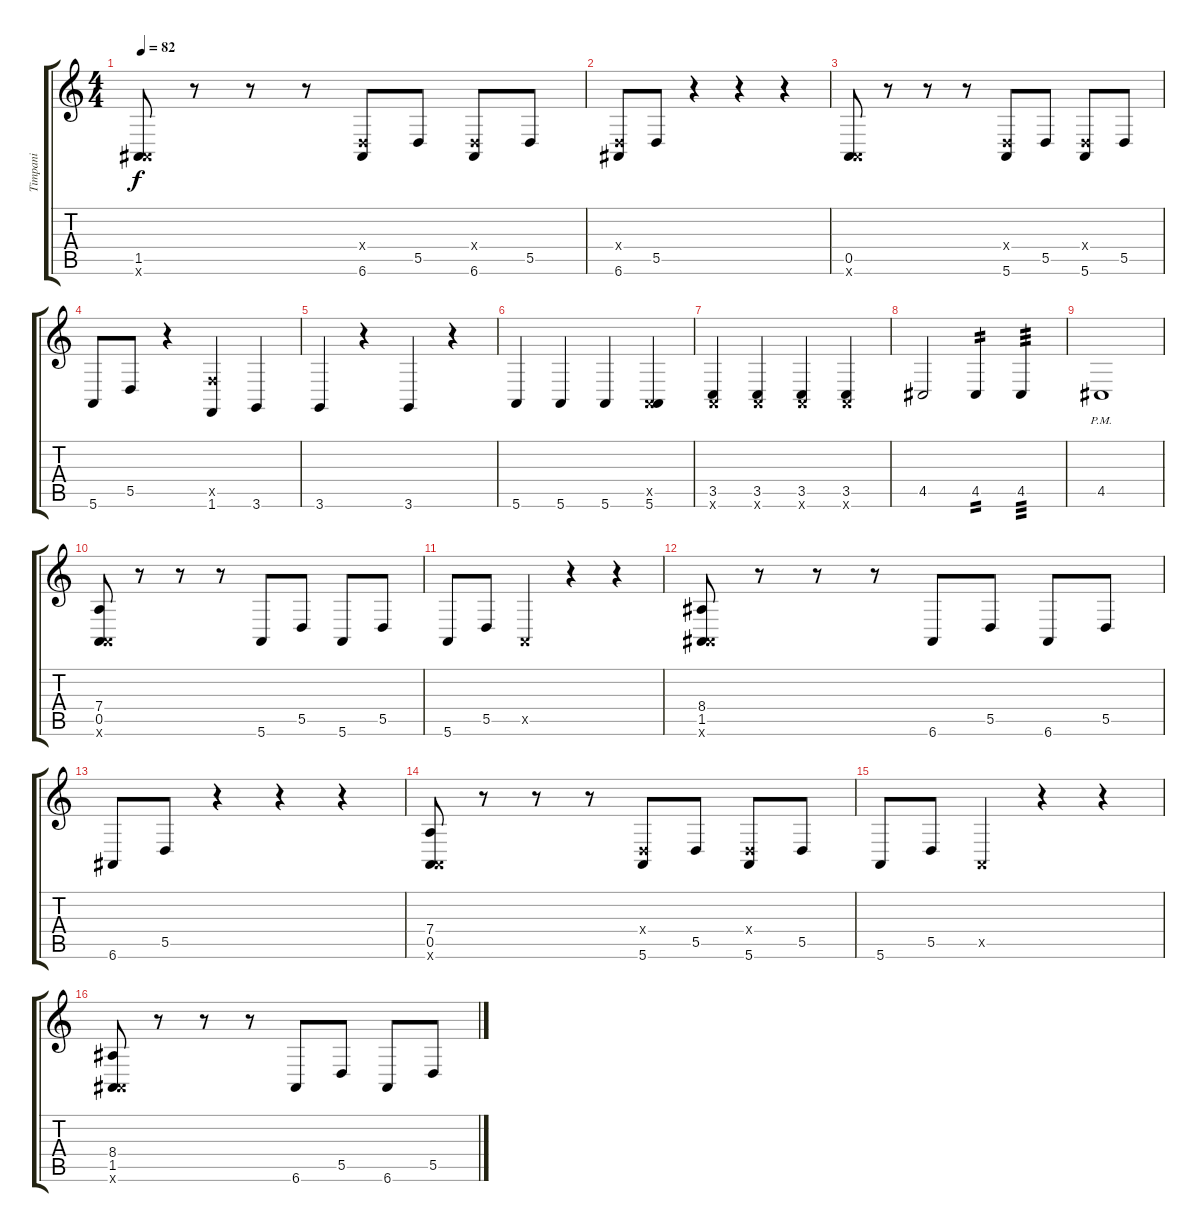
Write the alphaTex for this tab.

\track ("Timpani" "Timpani") {instrument timpani}
\staff {score tabs}
\tuning (E4 B3 G3 D3 A2 E2) {hide}
\ts (4 4)
\tempo 82
\clef g2
\ks c
(1.5 6.6{x}).8{dy f} r.8 r.8 r.8 (0.4{x} 6.6).8 5.5.8 (0.4{x} 6.6).8 5.5.8 |
(0.4{x} 6.6).8 5.5.8 r.4 r.4 r.4 |
(0.5 5.6{x}).8 r.8 r.8 r.8 (0.4{x} 5.6).8 5.5.8 (0.4{x} 5.6).8 5.5.8 |
5.6.8 5.5.8 r.4 (8.5{x} 1.6).4 3.6.4 |
3.6.4 r.4 3.6.4 r.4 |
5.6.4 5.6.4 5.6.4 (0.5{x} 5.6).4 |
(3.5 5.6{x}).4{volume 15} (3.5 5.6{x}).4 (3.5 5.6{x}).4 (3.5 5.6{x}).4 |
4.5.2 4.5.4{tp 2} 4.5.4{tp 3} |
4.5{pm}.1 |
(7.4 0.5 5.6{x}).8 r.8 r.8 r.8 5.6.8 5.5.8 5.6.8 5.5.8 |
5.6.8 5.5.8 0.5{x}.4 r.4 r.4 |
(8.4 1.5 6.6{x}).8 r.8 r.8 r.8 6.6.8 5.5.8 6.6.8 5.5.8 |
6.6.8 5.5.8 r.4 r.4 r.4 |
(7.4 0.5 5.6{x}).8 r.8 r.8 r.8 (0.4{x} 5.6).8 5.5.8 (0.4{x} 5.6).8 5.5.8 |
5.6.8 5.5.8 0.5{x}.4 r.4 r.4 |
(8.4 1.5 6.6{x}).8 r.8 r.8 r.8 6.6.8 5.5.8 6.6.8 5.5.8
